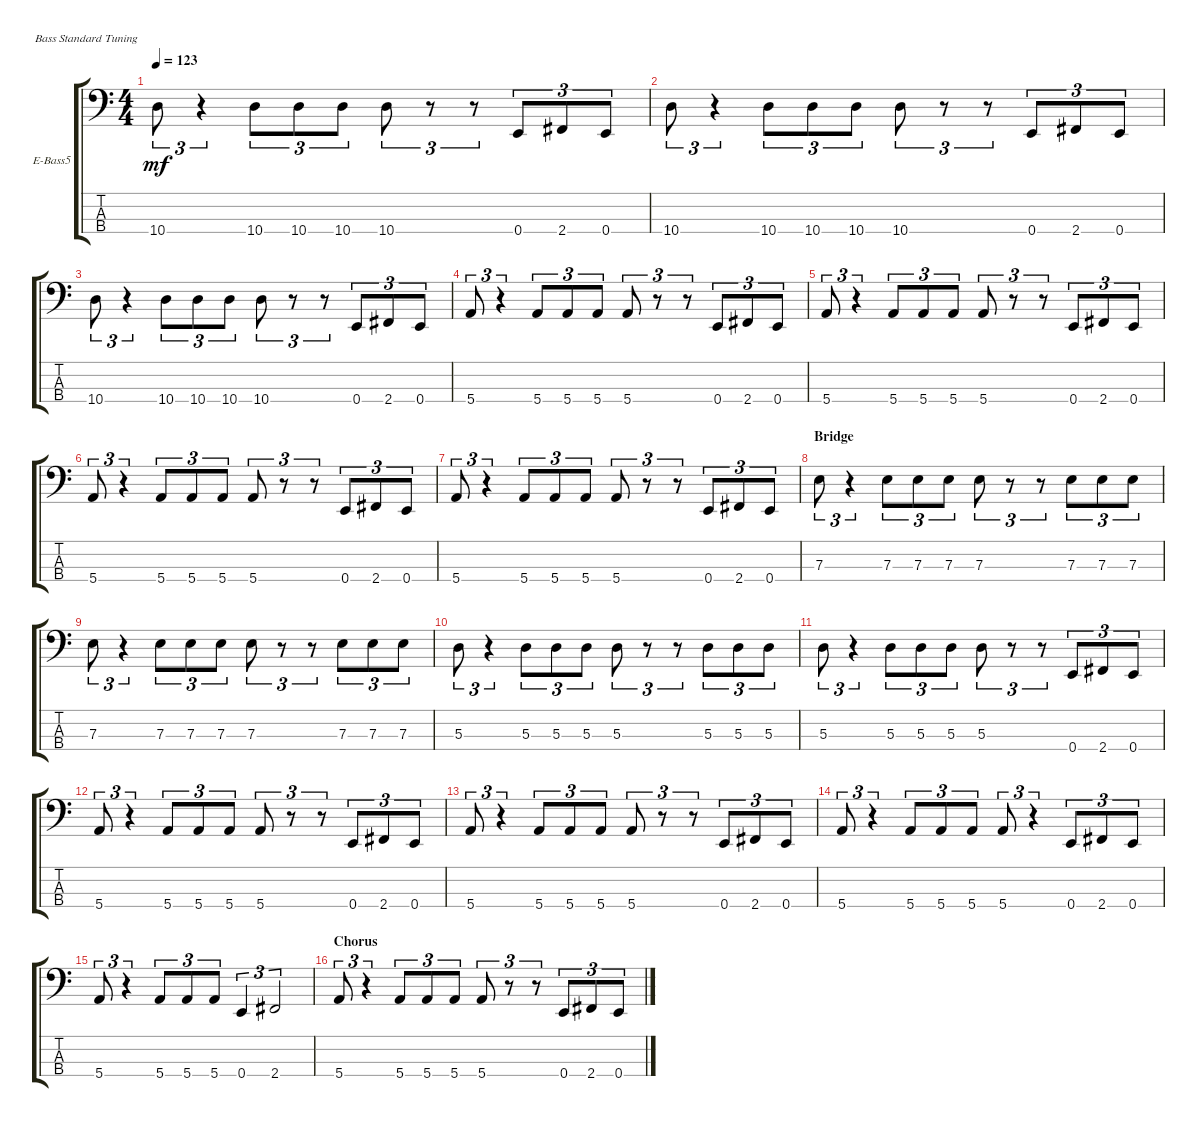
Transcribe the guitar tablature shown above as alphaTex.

\defaultSystemsLayout 4
\bracketExtendMode groupsimilarinstruments
\firstSystemTrackNameOrientation horizontal
\otherSystemsTrackNameOrientation horizontal
\track ("Electric Bass" "E-Bass5") {multiBarRest instrument electricbassfinger}
\staff {score tabs}
\tuning (G2 D2 A1 E1)
\ts (4 4)
\tempo 123
\clef f4
\ks c
10.4.8{tu (3 2) dy mf} r.4{tu (3 2)} 10.4.8{tu (3 2)} 10.4.8{tu (3 2)} 10.4.8{tu (3 2)} 10.4.8{tu (3 2)} r.8{tu (3 2)} r.8{tu (3 2)} 0.4.8{tu (3 2)} 2.4.8{tu (3 2)} 0.4.8{tu (3 2)} |
10.4.8{tu (3 2)} r.4{tu (3 2)} 10.4.8{tu (3 2)} 10.4.8{tu (3 2)} 10.4.8{tu (3 2)} 10.4.8{tu (3 2)} r.8{tu (3 2)} r.8{tu (3 2)} 0.4.8{tu (3 2)} 2.4.8{tu (3 2)} 0.4.8{tu (3 2)} |
10.4.8{tu (3 2)} r.4{tu (3 2)} 10.4.8{tu (3 2)} 10.4.8{tu (3 2)} 10.4.8{tu (3 2)} 10.4.8{tu (3 2)} r.8{tu (3 2)} r.8{tu (3 2)} 0.4.8{tu (3 2)} 2.4.8{tu (3 2)} 0.4.8{tu (3 2)} |
5.4.8{tu (3 2)} r.4{tu (3 2)} 5.4.8{tu (3 2)} 5.4.8{tu (3 2)} 5.4.8{tu (3 2)} 5.4.8{tu (3 2)} r.8{tu (3 2)} r.8{tu (3 2)} 0.4.8{tu (3 2)} 2.4.8{tu (3 2)} 0.4.8{tu (3 2)} |
5.4.8{tu (3 2)} r.4{tu (3 2)} 5.4.8{tu (3 2)} 5.4.8{tu (3 2)} 5.4.8{tu (3 2)} 5.4.8{tu (3 2)} r.8{tu (3 2)} r.8{tu (3 2)} 0.4.8{tu (3 2)} 2.4.8{tu (3 2)} 0.4.8{tu (3 2)} |
5.4.8{tu (3 2)} r.4{tu (3 2)} 5.4.8{tu (3 2)} 5.4.8{tu (3 2)} 5.4.8{tu (3 2)} 5.4.8{tu (3 2)} r.8{tu (3 2)} r.8{tu (3 2)} 0.4.8{tu (3 2)} 2.4.8{tu (3 2)} 0.4.8{tu (3 2)} |
5.4.8{tu (3 2)} r.4{tu (3 2)} 5.4.8{tu (3 2)} 5.4.8{tu (3 2)} 5.4.8{tu (3 2)} 5.4.8{tu (3 2)} r.8{tu (3 2)} r.8{tu (3 2)} 0.4.8{tu (3 2)} 2.4.8{tu (3 2)} 0.4.8{tu (3 2)} |
\section ("" "Bridge")
7.3.8{tu (3 2)} r.4{tu (3 2)} 7.3.8{tu (3 2)} 7.3.8{tu (3 2)} 7.3.8{tu (3 2)} 7.3.8{tu (3 2)} r.8{tu (3 2)} r.8{tu (3 2)} 7.3.8{tu (3 2)} 7.3.8{tu (3 2)} 7.3.8{tu (3 2)} |
7.3.8{tu (3 2)} r.4{tu (3 2)} 7.3.8{tu (3 2)} 7.3.8{tu (3 2)} 7.3.8{tu (3 2)} 7.3.8{tu (3 2)} r.8{tu (3 2)} r.8{tu (3 2)} 7.3.8{tu (3 2)} 7.3.8{tu (3 2)} 7.3.8{tu (3 2)} |
5.3.8{tu (3 2)} r.4{tu (3 2)} 5.3.8{tu (3 2)} 5.3.8{tu (3 2)} 5.3.8{tu (3 2)} 5.3.8{tu (3 2)} r.8{tu (3 2)} r.8{tu (3 2)} 5.3.8{tu (3 2)} 5.3.8{tu (3 2)} 5.3.8{tu (3 2)} |
5.3.8{tu (3 2)} r.4{tu (3 2)} 5.3.8{tu (3 2)} 5.3.8{tu (3 2)} 5.3.8{tu (3 2)} 5.3.8{tu (3 2)} r.8{tu (3 2)} r.8{tu (3 2)} 0.4.8{tu (3 2)} 2.4.8{tu (3 2)} 0.4.8{tu (3 2)} |
5.4.8{tu (3 2)} r.4{tu (3 2)} 5.4.8{tu (3 2)} 5.4.8{tu (3 2)} 5.4.8{tu (3 2)} 5.4.8{tu (3 2)} r.8{tu (3 2)} r.8{tu (3 2)} 0.4.8{tu (3 2)} 2.4.8{tu (3 2)} 0.4.8{tu (3 2)} |
5.4.8{tu (3 2)} r.4{tu (3 2)} 5.4.8{tu (3 2)} 5.4.8{tu (3 2)} 5.4.8{tu (3 2)} 5.4.8{tu (3 2)} r.8{tu (3 2)} r.8{tu (3 2)} 0.4.8{tu (3 2)} 2.4.8{tu (3 2)} 0.4.8{tu (3 2)} |
5.4.8{tu (3 2)} r.4{tu (3 2)} 5.4.8{tu (3 2)} 5.4.8{tu (3 2)} 5.4.8{tu (3 2)} 5.4.8{tu (3 2)} r.4{tu (3 2)} 0.4.8{tu (3 2)} 2.4.8{tu (3 2)} 0.4.8{tu (3 2)} |
5.4.8{tu (3 2)} r.4{tu (3 2)} 5.4.8{tu (3 2)} 5.4.8{tu (3 2)} 5.4.8{tu (3 2)} 0.4.4{tu (3 2)} 2.4.2{tu (3 2)} |
\section ("" "Chorus")
5.4.8{tu (3 2)} r.4{tu (3 2)} 5.4.8{tu (3 2)} 5.4.8{tu (3 2)} 5.4.8{tu (3 2)} 5.4.8{tu (3 2)} r.8{tu (3 2)} r.8{tu (3 2)} 0.4.8{tu (3 2)} 2.4.8{tu (3 2)} 0.4.8{tu (3 2)}
